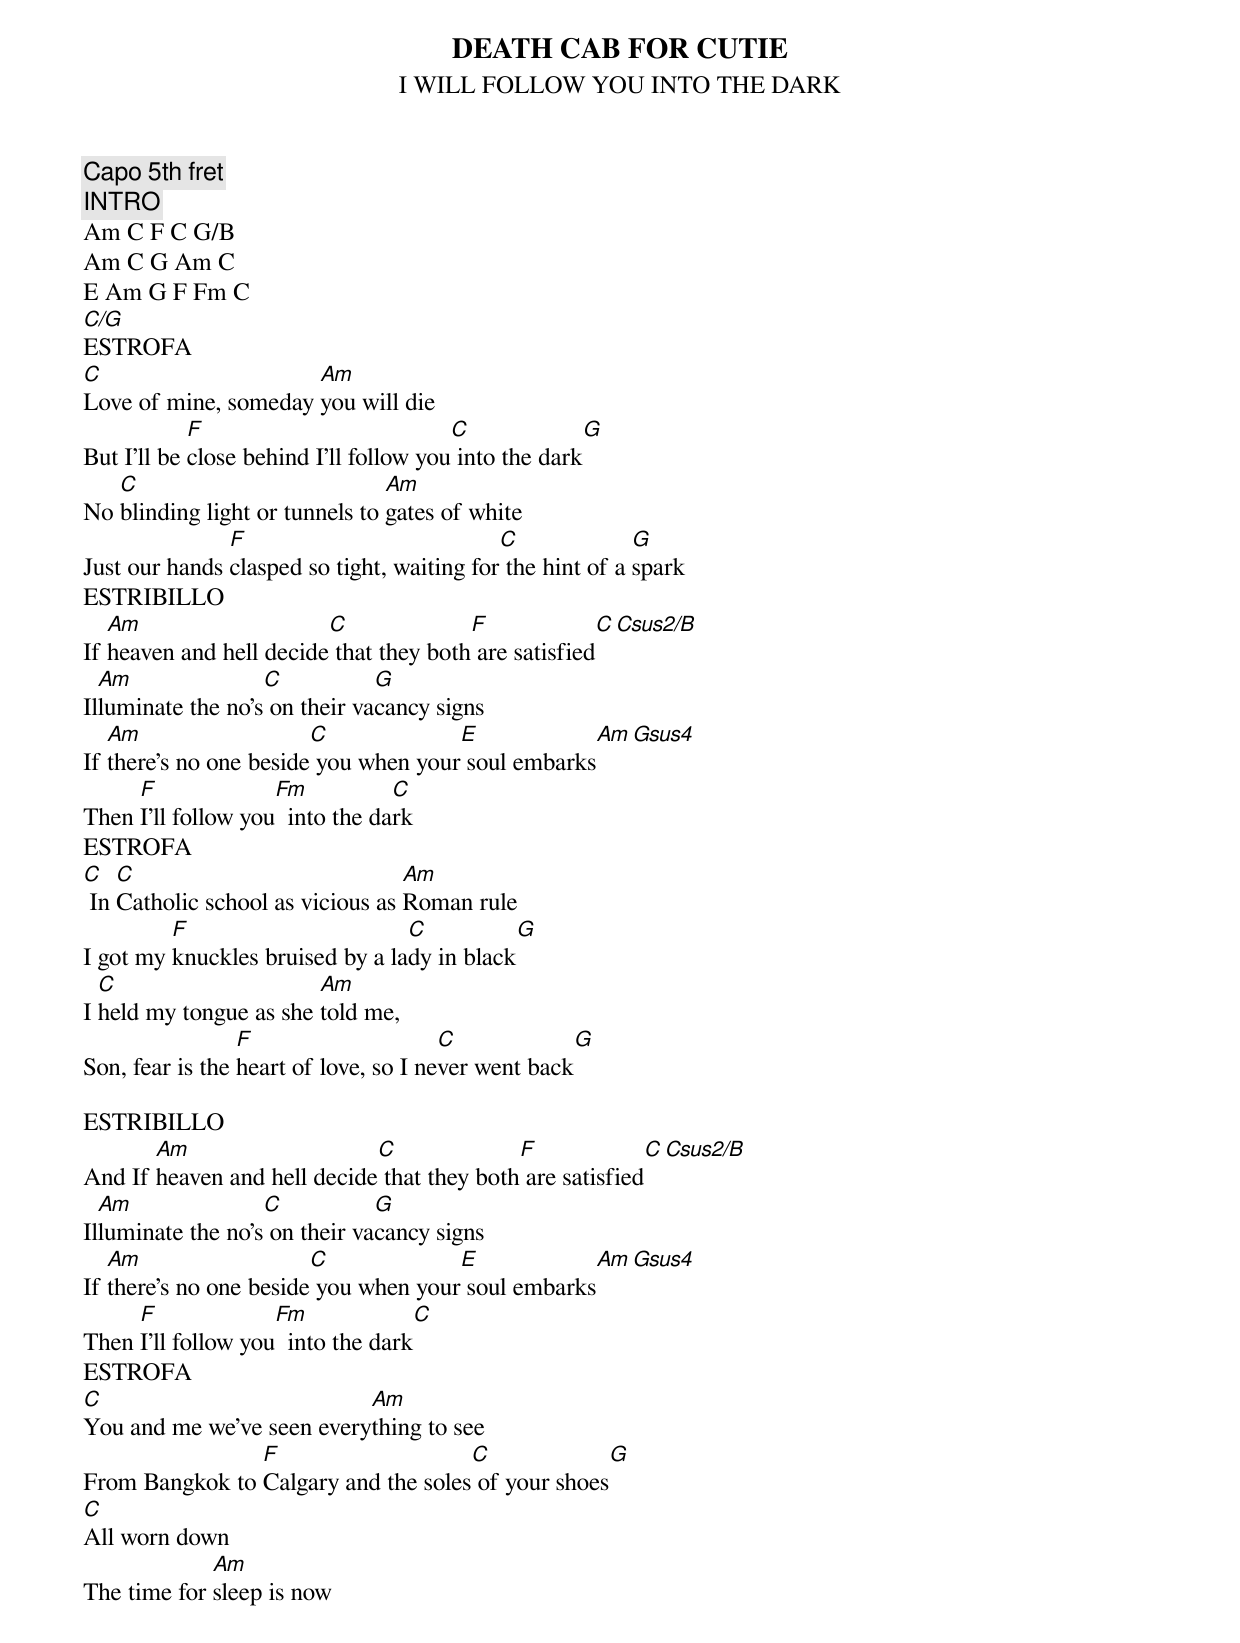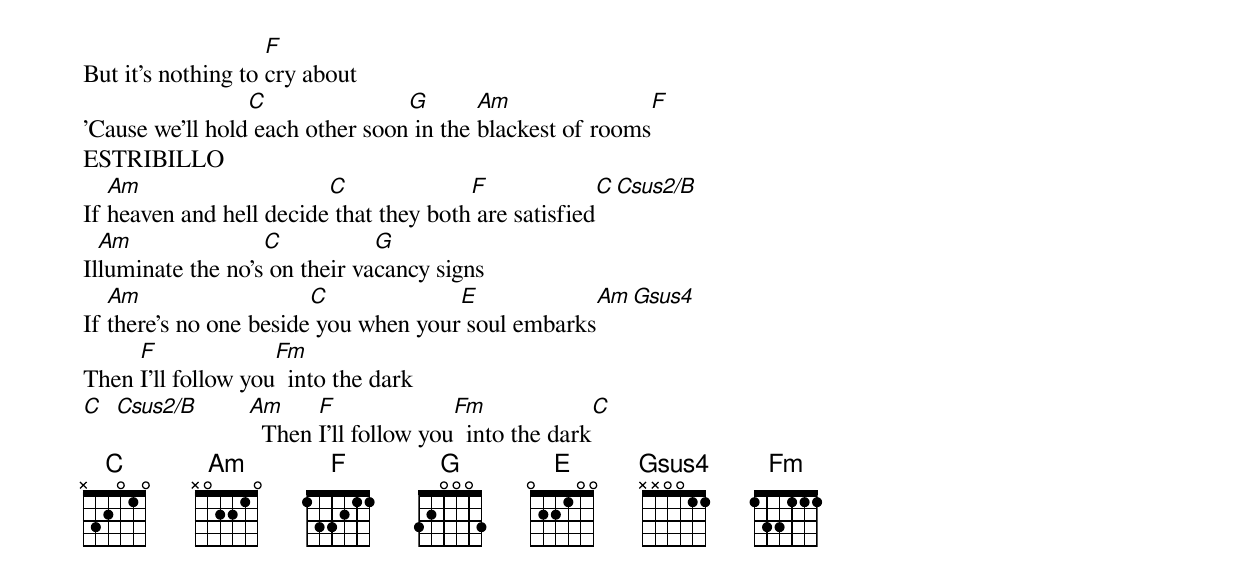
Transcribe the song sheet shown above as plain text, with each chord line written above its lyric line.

DEATH CAB FOR CUTIE
I WILL FOLLOW YOU INTO THE DARK
Capo 5th fret
INTRO
Am C F C G/B
Am C G Am C
E Am G F Fm C
C/G
ESTROFA
C                     Am
Love of mine, someday you will die
            F                           C             G
But I'll be close behind I'll follow you into the dark
   C                            Am
No blinding light or tunnels to gates of white
               F                            C              G
Just our hands clasped so tight, waiting for the hint of a spark
ESTRIBILLO
   Am                    C              F             C Csus2/B
If heaven and hell decide that they both are satisfied
  Am               C           G
Illuminate the no's on their vacancy signs
   Am                   C             E            Am Gsus4
If there's no one beside you when your soul embarks
     F              Fm           C
Then I'll follow you  into the dark
ESTROFA
C   C                             Am
 In Catholic school as vicious as Roman rule
         F                       C          G
I got my knuckles bruised by a lady in black
  C                     Am
I held my tongue as she told me,
                 F                     C            G
Son, fear is the heart of love, so I never went back

ESTRIBILLO
       Am                    C              F             C Csus2/B
And If heaven and hell decide that they both are satisfied
  Am               C           G
Illuminate the no's on their vacancy signs
   Am                   C             E            Am Gsus4
If there's no one beside you when your soul embarks
     F              Fm             C
Then I'll follow you  into the dark
ESTROFA
C                          Am
You and me we've seen everything to see
                F                    C             G
From Bangkok to Calgary and the soles of your shoes
C
All worn down
             Am
The time for sleep is now
                    F
But it's nothing to cry about
                 C               G       Am               F
'Cause we'll hold each other soon in the blackest of rooms
ESTRIBILLO
   Am                    C              F             C Csus2/B
If heaven and hell decide that they both are satisfied
  Am               C           G
Illuminate the no's on their vacancy signs
   Am                   C             E            Am Gsus4
If there's no one beside you when your soul embarks
     F              Fm
Then I'll follow you  into the dark
C Csus2/B Am     F              Fm             C
            Then I'll follow you  into the dark
